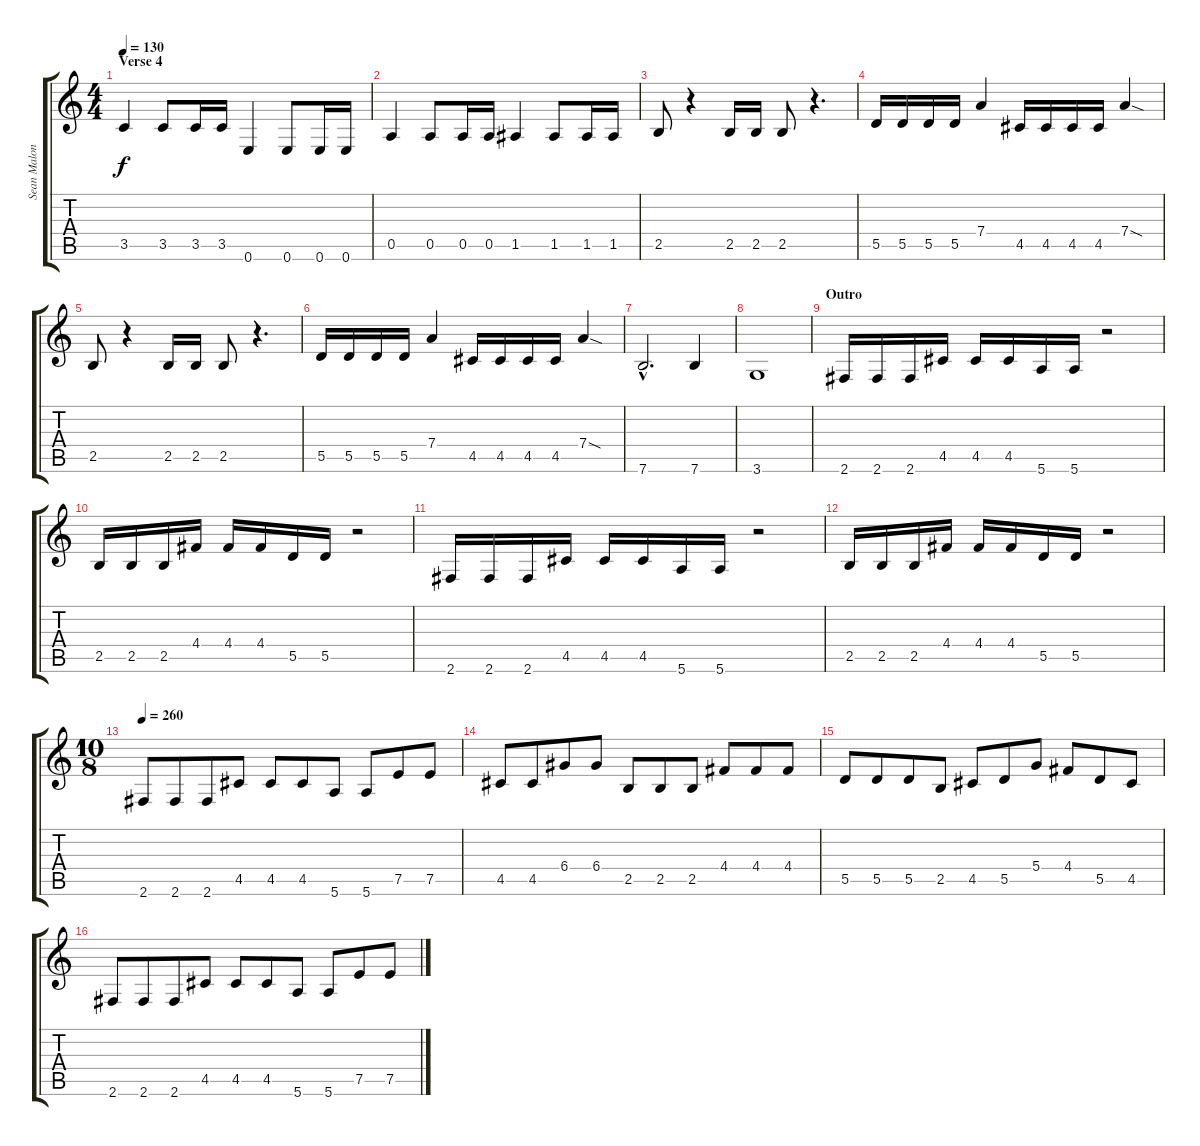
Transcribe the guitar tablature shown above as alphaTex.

\track ("Sean Malone" "Sean Malon") {instrument fretlessbass}
\staff {score tabs}
\tuning (E4 B3 G3 D3 A2 E2) {hide}
\ts (4 4)
\section ("" "Verse 4")
\tempo 130
\clef g2
\ks c
3.5.4{dy f} 3.5.8 3.5.16 3.5.16 0.6.4 0.6.8 0.6.16 0.6.16 |
0.5.4 0.5.8 0.5.16 0.5.16 1.5.4 1.5.8 1.5.16 1.5.16 |
2.5.8 r.4 2.5.16 2.5.16 2.5.8 r.4{d} |
5.5.16 5.5.16 5.5.16 5.5.16 7.4.4 4.5.16 4.5.16 4.5.16 4.5.16 7.4{sod}.4 |
2.5.8 r.4 2.5.16 2.5.16 2.5.8 r.4{d} |
5.5.16 5.5.16 5.5.16 5.5.16 7.4.4 4.5.16 4.5.16 4.5.16 4.5.16 7.4{sod}.4 |
7.6{hac}.2{d} 7.6.4 |
3.6.1 |
\section ("" "Outro")
2.6.16 2.6.16 2.6.16 4.5.16 4.5.16 4.5.16 5.6.16 5.6.16 r.2 |
2.5.16 2.5.16 2.5.16 4.4.16 4.4.16 4.4.16 5.5.16 5.5.16 r.2 |
2.6.16 2.6.16 2.6.16 4.5.16 4.5.16 4.5.16 5.6.16 5.6.16 r.2 |
2.5.16 2.5.16 2.5.16 4.4.16 4.4.16 4.4.16 5.5.16 5.5.16 r.2 |
\ts (10 8)
\tempo 260
2.6.8 2.6.8 2.6.8 4.5.8 4.5.8 4.5.8 5.6.8 5.6.8 7.5.8 7.5.8 |
4.5.8 4.5.8 6.4.8 6.4.8 2.5.8 2.5.8 2.5.8 4.4.8 4.4.8 4.4.8 |
5.5.8 5.5.8 5.5.8 2.5.8 4.5.8 5.5.8 5.4.8 4.4.8 5.5.8 4.5.8 |
2.6.8 2.6.8 2.6.8 4.5.8 4.5.8 4.5.8 5.6.8 5.6.8 7.5.8 7.5.8
